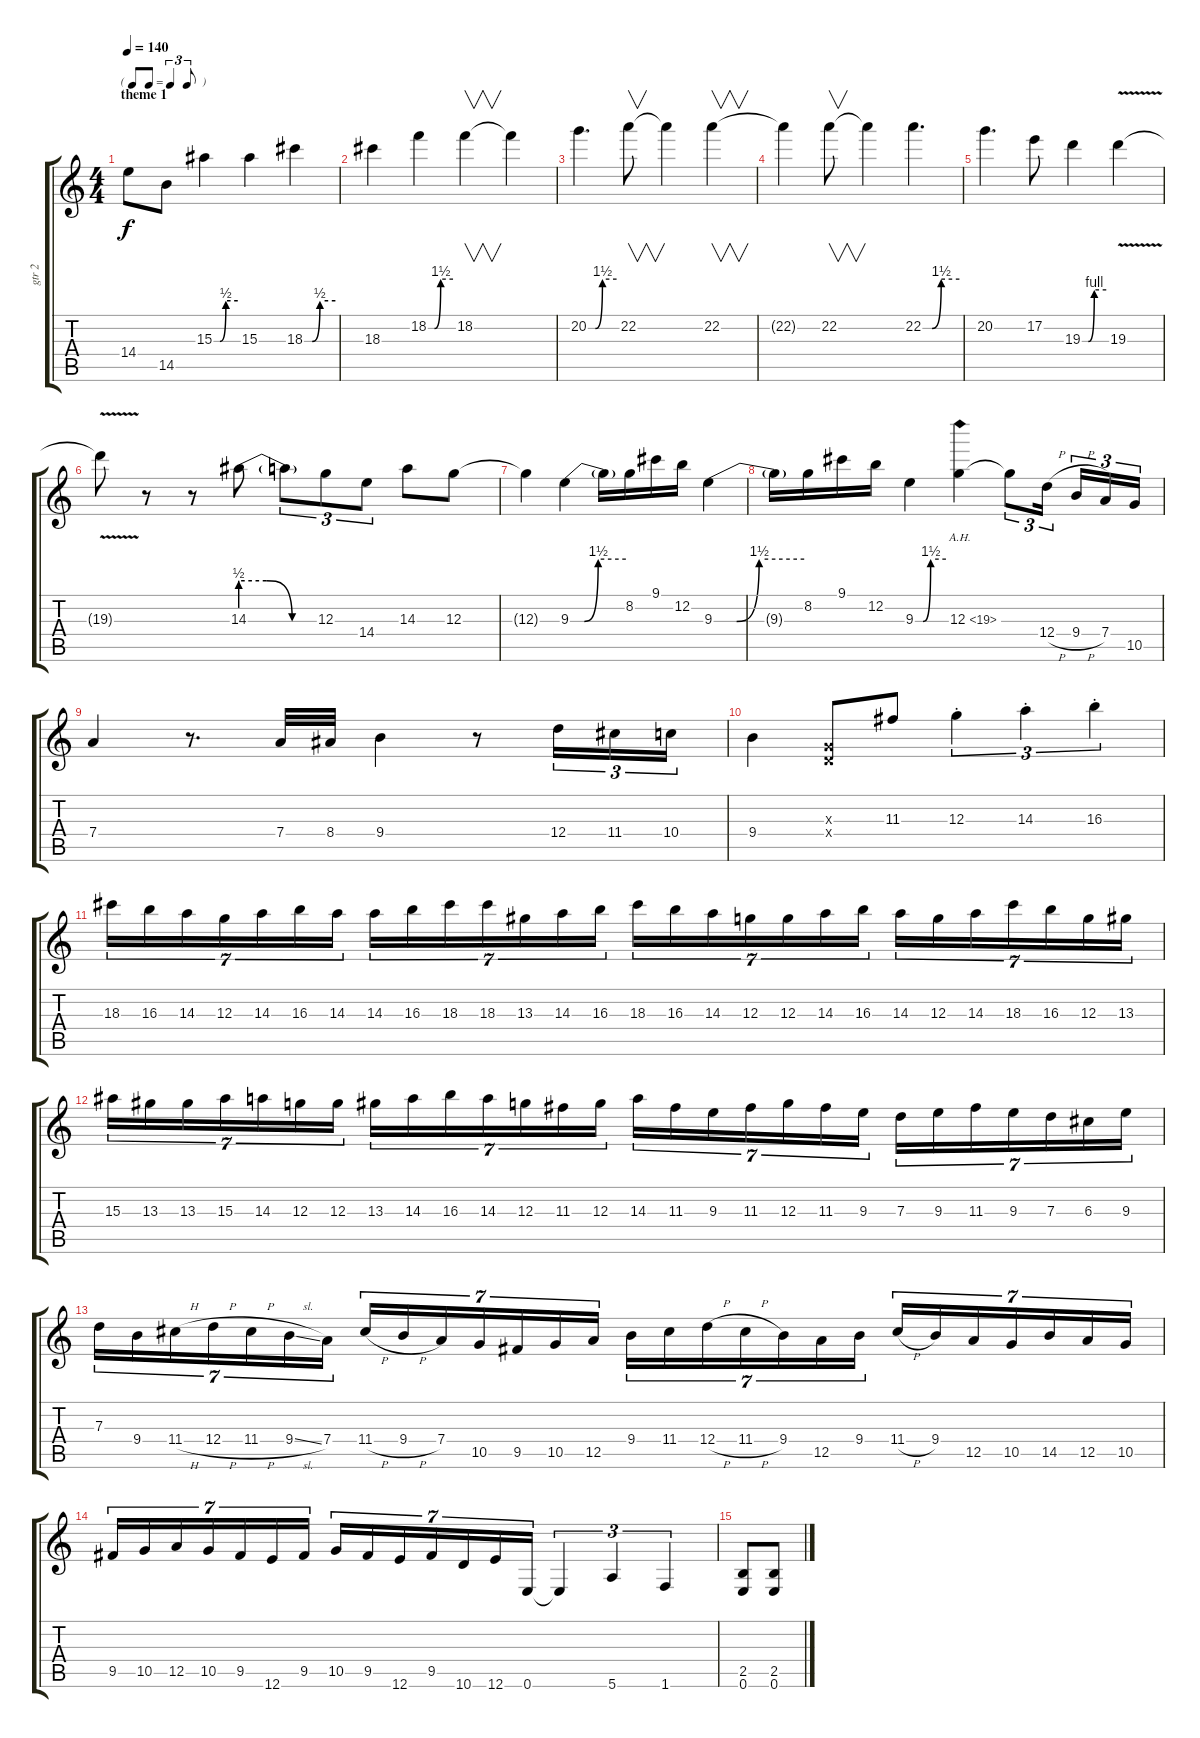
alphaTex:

\track ("gtr 2" "gtr 2") {instrument distortionguitar}
\staff {score tabs}
\tuning (E4 B3 G3 D3 A2 E2) {hide}
\ts (4 4)
\tf triplet8th
\section ("" "theme 1")
\tempo 140
\clef g2
\ks c
14.4.8{dy f instrument distortionguitar} 14.5.8 15.3{be (custom 0 0 15 0 30 2 60 2)}.4 15.3.4 18.3{be (custom 0 0 15 0 30 2 60 2)}.4 |
18.3.4 18.2{be (custom 0 0 15 0 30 6 60 6)}.4 18.2.4{v} 18.2{t}.4 |
20.2{be (custom 0 0 15 0 30 6 60 6)}.4{d} 22.2.8{v} 22.2{t}.4 22.2.4{v} |
22.2{t}.4 22.2.8{v} 22.2{t}.4 22.2{be (custom 0 0 15 0 30 6 60 6)}.4{d} |
20.2.4{d} 17.2.8 19.3{be (custom 0 0 15 0 30 4 60 4)}.4 19.3{v}.4 |
19.3{t}.8 r.8 r.8 14.3{be (custom 0 2 20 2 40 0 60 0)}.8 14.3{t}.8{tu (3 2)} 12.3.8{tu (3 2)} 14.4.8{tu (3 2)} 14.3.8 12.3.8 |
12.3{t}.4 9.3{be (custom 0 0 15 0 30 6 60 6)}.4 9.3{t}.16 8.2.16 9.1.16 12.2.16 9.3{be (custom 0 0 15 0 30 6 60 6)}.4 |
9.3{t}.16 8.2.16 9.1.16 12.2.16 9.3{be (custom 0 0 15 0 30 6 60 6)}.4 12.3{ah 7}.4 12.3{t}.8{tu (3 2)} 12.4{h}.16{tu (3 2)} 9.4{h}.16{tu (3 2)} 7.4.16{tu (3 2)} 10.5.16{tu (3 2)} |
7.4.4 r.8{d} 7.4.32 8.4.32 9.4.4 r.8 12.4.16{tu (3 2)} 11.4.16{tu (3 2)} 10.4.16{tu (3 2)} |
9.4.4 (0.3{x} 0.4{x}).8 11.3.8 12.3{st}.4{tu (3 2)} 14.3{st}.4{tu (3 2)} 16.3{st}.4{tu (3 2)} |
18.3.16{tu (7 4)} 16.3.16{tu (7 4)} 14.3.16{tu (7 4)} 12.3.16{tu (7 4)} 14.3.16{tu (7 4)} 16.3.16{tu (7 4)} 14.3.16{tu (7 4)} 14.3.16{tu (7 4)} 16.3.16{tu (7 4)} 18.3.16{tu (7 4)} 18.3.16{tu (7 4)} 13.3.16{tu (7 4)} 14.3.16{tu (7 4)} 16.3.16{tu (7 4)} 18.3.16{tu (7 4)} 16.3.16{tu (7 4)} 14.3.16{tu (7 4)} 12.3.16{tu (7 4)} 12.3.16{tu (7 4)} 14.3.16{tu (7 4)} 16.3.16{tu (7 4)} 14.3.16{tu (7 4)} 12.3.16{tu (7 4)} 14.3.16{tu (7 4)} 18.3.16{tu (7 4)} 16.3.16{tu (7 4)} 12.3.16{tu (7 4)} 13.3.16{tu (7 4)} |
15.3.16{tu (7 4)} 13.3.16{tu (7 4)} 13.3.16{tu (7 4)} 15.3.16{tu (7 4)} 14.3.16{tu (7 4)} 12.3.16{tu (7 4)} 12.3.16{tu (7 4)} 13.3.16{tu (7 4)} 14.3.16{tu (7 4)} 16.3.16{tu (7 4)} 14.3.16{tu (7 4)} 12.3.16{tu (7 4)} 11.3.16{tu (7 4)} 12.3.16{tu (7 4)} 14.3.16{tu (7 4)} 11.3.16{tu (7 4)} 9.3.16{tu (7 4)} 11.3.16{tu (7 4)} 12.3.16{tu (7 4)} 11.3.16{tu (7 4)} 9.3.16{tu (7 4)} 7.3.16{tu (7 4)} 9.3.16{tu (7 4)} 11.3.16{tu (7 4)} 9.3.16{tu (7 4)} 7.3.16{tu (7 4)} 6.3.16{tu (7 4)} 9.3.16{tu (7 4)} |
7.3.16{tu (7 4)} 9.4.16{tu (7 4)} 11.4{h}.16{tu (7 4)} 12.4{h}.16{tu (7 4)} 11.4{h}.16{tu (7 4)} 9.4{sl}.16{tu (7 4)} 7.4.16{tu (7 4)} 11.4{h}.16{tu (7 4)} 9.4{h}.16{tu (7 4)} 7.4.16{tu (7 4)} 10.5.16{tu (7 4)} 9.5.16{tu (7 4)} 10.5.16{tu (7 4)} 12.5.16{tu (7 4)} 9.4.16{tu (7 4)} 11.4.16{tu (7 4)} 12.4{h}.16{tu (7 4)} 11.4{h}.16{tu (7 4)} 9.4.16{tu (7 4)} 12.5.16{tu (7 4)} 9.4.16{tu (7 4)} 11.4{h}.16{tu (7 4)} 9.4.16{tu (7 4)} 12.5.16{tu (7 4)} 10.5.16{tu (7 4)} 14.5.16{tu (7 4)} 12.5.16{tu (7 4)} 10.5.16{tu (7 4)} |
9.5.16{tu (7 4)} 10.5.16{tu (7 4)} 12.5.16{tu (7 4)} 10.5.16{tu (7 4)} 9.5.16{tu (7 4)} 12.6.16{tu (7 4)} 9.5.16{tu (7 4)} 10.5.16{tu (7 4)} 9.5.16{tu (7 4)} 12.6.16{tu (7 4)} 9.5.16{tu (7 4)} 10.6.16{tu (7 4)} 12.6.16{tu (7 4)} 0.6.16{tu (7 4)} 0.6{t}.4{tu (3 2)} 5.6.4{tu (3 2)} 1.6.4{tu (3 2)} |
(2.5 0.6).8 (2.5 0.6).8
